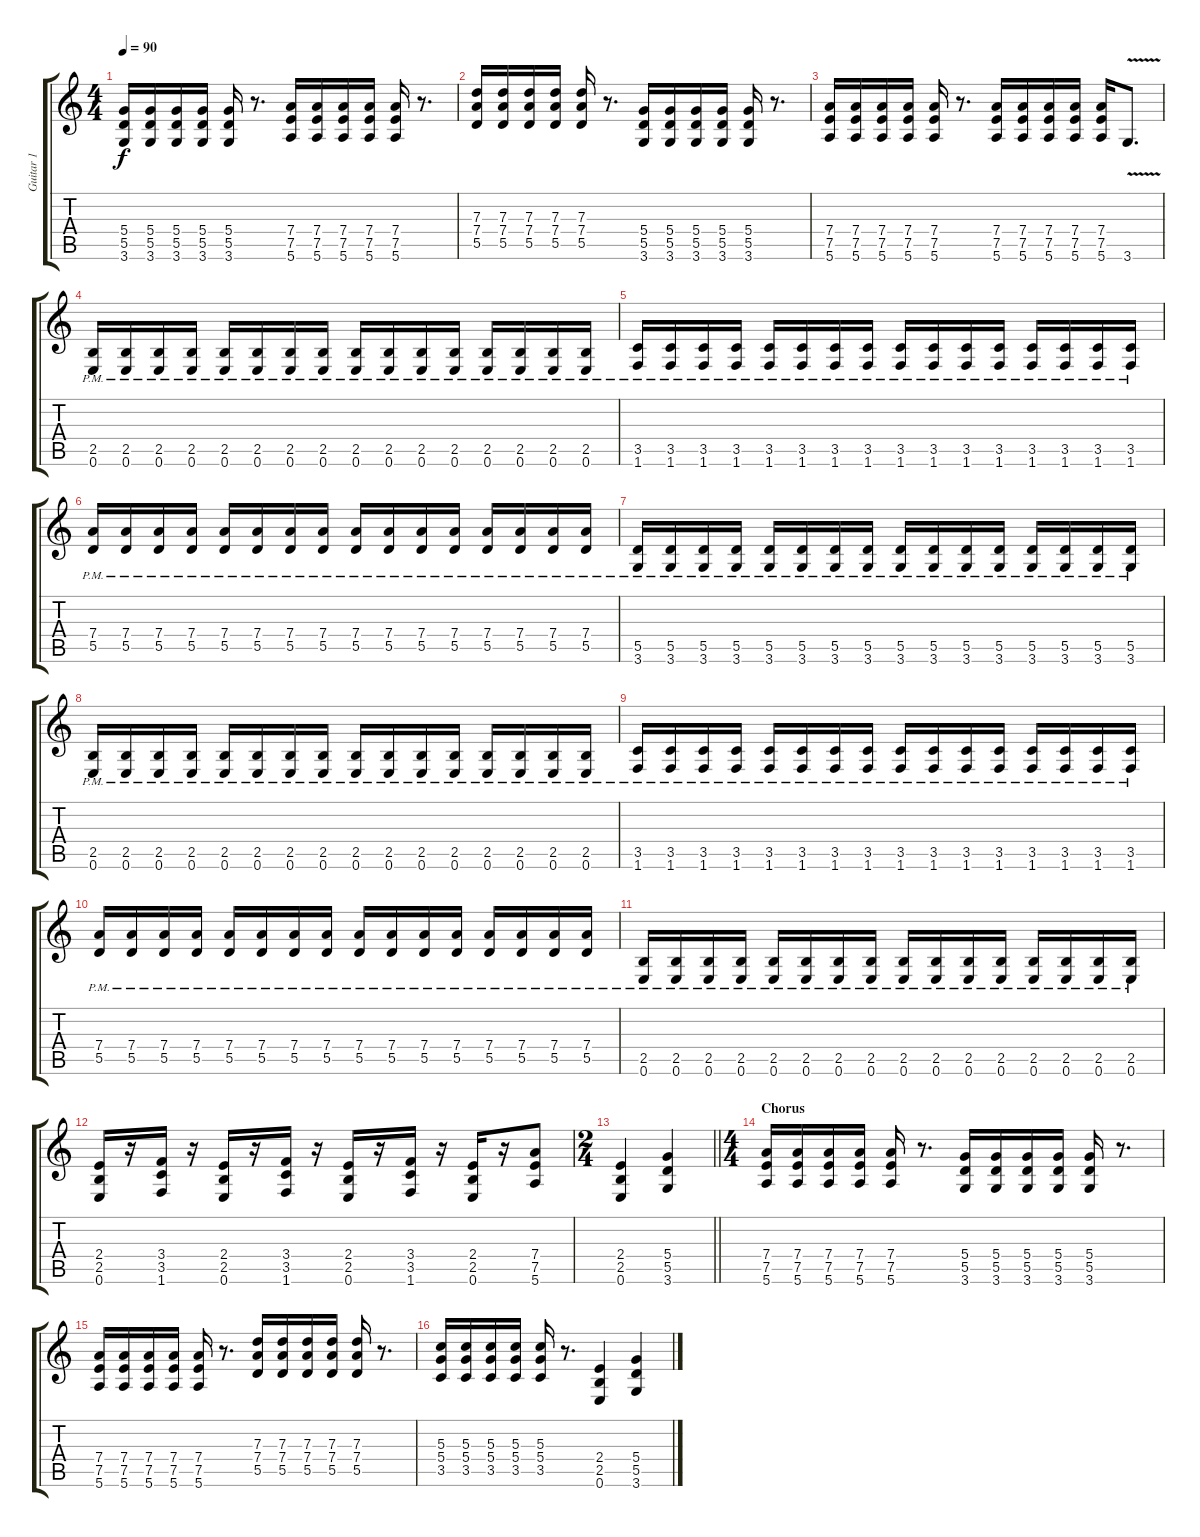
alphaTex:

\track ("Guitar 1" "Guitar 1") {instrument overdrivenguitar}
\staff {score tabs}
\tuning (E4 B3 G3 D3 A2 E2) {hide}
\ts (4 4)
\tempo 90
\clef g2
\ks c
(5.4 5.5 3.6).16{dy f} (5.4 5.5 3.6).16 (5.4 5.5 3.6).16 (5.4 5.5 3.6).16 (5.4 5.5 3.6).16 r.8{d} (7.4 7.5 5.6).16 (7.4 7.5 5.6).16 (7.4 7.5 5.6).16 (7.4 7.5 5.6).16 (7.4 7.5 5.6).16 r.8{d} |
(7.3 7.4 5.5).16 (7.3 7.4 5.5).16 (7.3 7.4 5.5).16 (7.3 7.4 5.5).16 (7.3 7.4 5.5).16 r.8{d} (5.4 5.5 3.6).16 (5.4 5.5 3.6).16 (5.4 5.5 3.6).16 (5.4 5.5 3.6).16 (5.4 5.5 3.6).16 r.8{d} |
(7.4 7.5 5.6).16 (7.4 7.5 5.6).16 (7.4 7.5 5.6).16 (7.4 7.5 5.6).16 (7.4 7.5 5.6).16 r.8{d} (7.4 7.5 5.6).16 (7.4 7.5 5.6).16 (7.4 7.5 5.6).16 (7.4 7.5 5.6).16 (7.4 7.5 5.6).16 3.6{v}.8{d} |
(2.5 0.6{pm}).16 (2.5 0.6{pm}).16 (2.5 0.6{pm}).16 (2.5 0.6{pm}).16 (2.5 0.6{pm}).16 (2.5 0.6{pm}).16 (2.5 0.6{pm}).16 (2.5 0.6{pm}).16 (2.5 0.6{pm}).16 (2.5 0.6{pm}).16 (2.5 0.6{pm}).16 (2.5 0.6{pm}).16 (2.5 0.6{pm}).16 (2.5 0.6{pm}).16 (2.5 0.6{pm}).16 (2.5 0.6{pm}).16 |
(3.5 1.6{pm}).16 (3.5 1.6{pm}).16 (3.5 1.6{pm}).16 (3.5 1.6{pm}).16 (3.5 1.6{pm}).16 (3.5 1.6{pm}).16 (3.5 1.6{pm}).16 (3.5 1.6{pm}).16 (3.5 1.6{pm}).16 (3.5 1.6{pm}).16 (3.5 1.6{pm}).16 (3.5 1.6{pm}).16 (3.5 1.6{pm}).16 (3.5 1.6{pm}).16 (3.5 1.6{pm}).16 (3.5 1.6{pm}).16 |
(7.4 5.5{pm}).16 (7.4 5.5{pm}).16 (7.4 5.5{pm}).16 (7.4 5.5{pm}).16 (7.4 5.5{pm}).16 (7.4 5.5{pm}).16 (7.4 5.5{pm}).16 (7.4 5.5{pm}).16 (7.4 5.5{pm}).16 (7.4 5.5{pm}).16 (7.4 5.5{pm}).16 (7.4 5.5{pm}).16 (7.4 5.5{pm}).16 (7.4 5.5{pm}).16 (7.4 5.5{pm}).16 (7.4 5.5{pm}).16 |
(5.5 3.6{pm}).16 (5.5 3.6{pm}).16 (5.5 3.6{pm}).16 (5.5 3.6{pm}).16 (5.5 3.6{pm}).16 (5.5 3.6{pm}).16 (5.5 3.6{pm}).16 (5.5 3.6{pm}).16 (5.5 3.6{pm}).16 (5.5 3.6{pm}).16 (5.5 3.6{pm}).16 (5.5 3.6{pm}).16 (5.5 3.6{pm}).16 (5.5 3.6{pm}).16 (5.5 3.6{pm}).16 (5.5 3.6{pm}).16 |
(2.5 0.6{pm}).16 (2.5 0.6{pm}).16 (2.5 0.6{pm}).16 (2.5 0.6{pm}).16 (2.5 0.6{pm}).16 (2.5 0.6{pm}).16 (2.5 0.6{pm}).16 (2.5 0.6{pm}).16 (2.5 0.6{pm}).16 (2.5 0.6{pm}).16 (2.5 0.6{pm}).16 (2.5 0.6{pm}).16 (2.5 0.6{pm}).16 (2.5 0.6{pm}).16 (2.5 0.6{pm}).16 (2.5 0.6{pm}).16 |
(3.5 1.6{pm}).16 (3.5 1.6{pm}).16 (3.5 1.6{pm}).16 (3.5 1.6{pm}).16 (3.5 1.6{pm}).16 (3.5 1.6{pm}).16 (3.5 1.6{pm}).16 (3.5 1.6{pm}).16 (3.5 1.6{pm}).16 (3.5 1.6{pm}).16 (3.5 1.6{pm}).16 (3.5 1.6{pm}).16 (3.5 1.6{pm}).16 (3.5 1.6{pm}).16 (3.5 1.6{pm}).16 (3.5 1.6{pm}).16 |
(7.4 5.5{pm}).16 (7.4 5.5{pm}).16 (7.4 5.5{pm}).16 (7.4 5.5{pm}).16 (7.4 5.5{pm}).16 (7.4 5.5{pm}).16 (7.4 5.5{pm}).16 (7.4 5.5{pm}).16 (7.4 5.5{pm}).16 (7.4 5.5{pm}).16 (7.4 5.5{pm}).16 (7.4 5.5{pm}).16 (7.4 5.5{pm}).16 (7.4 5.5{pm}).16 (7.4 5.5{pm}).16 (7.4 5.5{pm}).16 |
(2.5 0.6{pm}).16 (2.5 0.6{pm}).16 (2.5 0.6{pm}).16 (2.5 0.6{pm}).16 (2.5 0.6{pm}).16 (2.5 0.6{pm}).16 (2.5 0.6{pm}).16 (2.5 0.6{pm}).16 (2.5 0.6{pm}).16 (2.5 0.6{pm}).16 (2.5 0.6{pm}).16 (2.5 0.6{pm}).16 (2.5 0.6{pm}).16 (2.5 0.6{pm}).16 (2.5 0.6{pm}).16 (2.5 0.6{pm}).16 |
(2.4 2.5 0.6).16 r.16 (3.4 3.5 1.6).16 r.16 (2.4 2.5 0.6).16 r.16 (3.4 3.5 1.6).16 r.16 (2.4 2.5 0.6).16 r.16 (3.4 3.5 1.6).16 r.16 (2.4 2.5 0.6).16 r.16 (7.4 7.5 5.6).8 |
\ts (2 4)
\barLineRight lightlight
(2.4 2.5 0.6).4 (5.4 5.5 3.6).4 |
\ts (4 4)
\section ("" "Chorus")
(7.4 7.5 5.6).16 (7.4 7.5 5.6).16 (7.4 7.5 5.6).16 (7.4 7.5 5.6).16 (7.4 7.5 5.6).16 r.8{d} (5.4 5.5 3.6).16 (5.4 5.5 3.6).16 (5.4 5.5 3.6).16 (5.4 5.5 3.6).16 (5.4 5.5 3.6).16 r.8{d} |
(7.4 7.5 5.6).16 (7.4 7.5 5.6).16 (7.4 7.5 5.6).16 (7.4 7.5 5.6).16 (7.4 7.5 5.6).16 r.8{d} (7.3 7.4 5.5).16 (7.3 7.4 5.5).16 (7.3 7.4 5.5).16 (7.3 7.4 5.5).16 (7.3 7.4 5.5).16 r.8{d} |
(5.3 5.4 3.5).16 (5.3 5.4 3.5).16 (5.3 5.4 3.5).16 (5.3 5.4 3.5).16 (5.3 5.4 3.5).16 r.8{d} (2.4 2.5 0.6).4 (5.4 5.5 3.6).4
